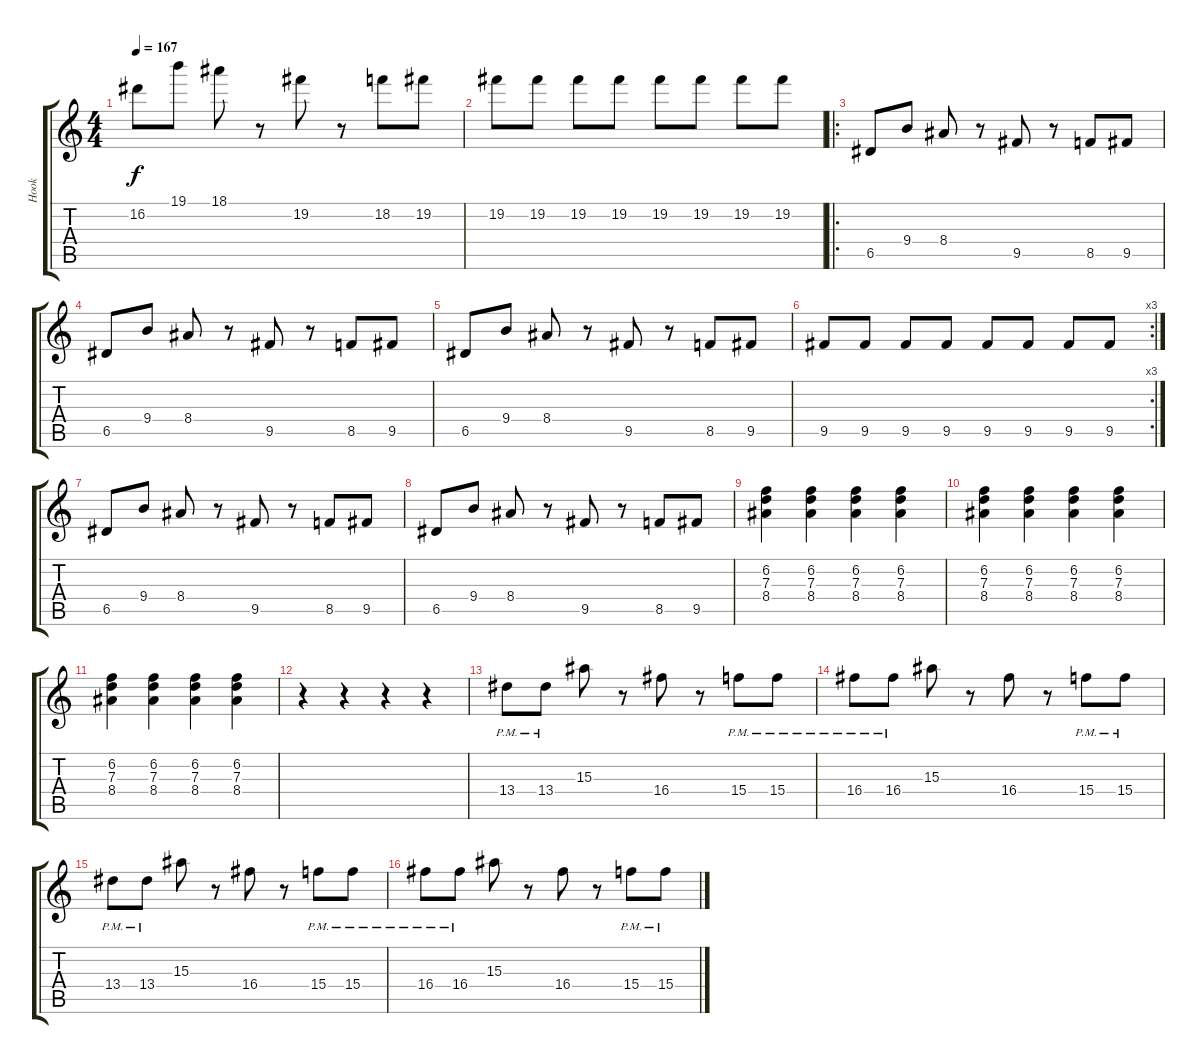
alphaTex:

\track ("Hook" "Hook") {instrument acousticguitarsteel}
\staff {score tabs}
\tuning (E4 B3 G3 D3 A2 E2) {hide}
\ts (4 4)
\tempo 167
\clef g2
\ks c
16.2.8{dy f} 19.1.8 18.1.8 r.8 19.2.8 r.8 18.2.8 19.2.8 |
19.2.8 19.2.8 19.2.8 19.2.8 19.2.8 19.2.8 19.2.8 19.2.8 |
\ro
6.5.8 9.4.8 8.4.8 r.8 9.5.8 r.8 8.5.8 9.5.8 |
6.5.8 9.4.8 8.4.8 r.8 9.5.8 r.8 8.5.8 9.5.8 |
6.5.8 9.4.8 8.4.8 r.8 9.5.8 r.8 8.5.8 9.5.8 |
\rc 3
9.5.8 9.5.8 9.5.8 9.5.8 9.5.8 9.5.8 9.5.8 9.5.8 |
6.5.8 9.4.8 8.4.8 r.8 9.5.8 r.8 8.5.8 9.5.8 |
6.5.8 9.4.8 8.4.8 r.8 9.5.8 r.8 8.5.8 9.5.8 |
(6.2 7.3 8.4).4 (6.2 7.3 8.4).4 (6.2 7.3 8.4).4 (6.2 7.3 8.4).4 |
(6.2 7.3 8.4).4 (6.2 7.3 8.4).4 (6.2 7.3 8.4).4 (6.2 7.3 8.4).4 |
(6.2 7.3 8.4).4 (6.2 7.3 8.4).4 (6.2 7.3 8.4).4 (6.2 7.3 8.4).4 |
r.4 r.4 r.4 r.4 |
13.4{pm}.8 13.4{pm}.8 15.3.8 r.8 16.4.8 r.8 15.4{pm}.8 15.4{pm}.8 |
16.4{pm}.8 16.4{pm}.8 15.3.8 r.8 16.4.8 r.8 15.4{pm}.8 15.4{pm}.8 |
13.4{pm}.8 13.4{pm}.8 15.3.8 r.8 16.4.8 r.8 15.4{pm}.8 15.4{pm}.8 |
16.4{pm}.8 16.4{pm}.8 15.3.8 r.8 16.4.8 r.8 15.4{pm}.8 15.4{pm}.8
